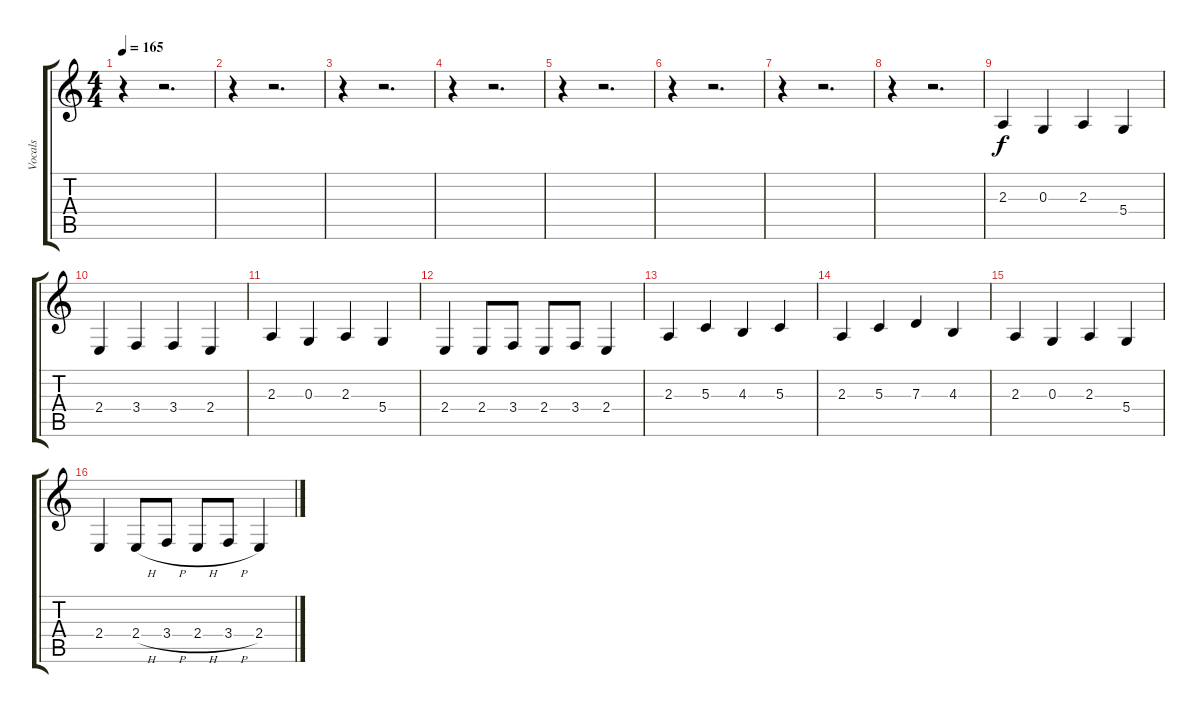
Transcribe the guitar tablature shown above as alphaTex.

\track ("Vocals" "Vocals") {instrument clarinet}
\staff {score tabs}
\tuning (E4 B3 G3 D3 A2 E2) {hide}
\ts (4 4)
\tempo 165
\clef g2
\ks c
r.4{dy f instrument clarinet} r.2{d} |
r.4 r.2{d} |
r.4 r.2{d} |
r.4 r.2{d} |
r.4 r.2{d} |
r.4 r.2{d} |
r.4 r.2{d} |
r.4 r.2{d} |
2.3.4 0.3.4 2.3.4 5.4.4 |
2.4.4 3.4.4 3.4.4 2.4.4 |
2.3.4 0.3.4 2.3.4 5.4.4 |
2.4.4 2.4.8 3.4.8 2.4.8 3.4.8 2.4.4 |
2.3.4 5.3.4 4.3.4 5.3.4 |
2.3.4 5.3.4 7.3.4 4.3.4 |
2.3.4 0.3.4 2.3.4 5.4.4 |
2.4.4 2.4{h}.8 3.4{h}.8 2.4{h}.8 3.4{h}.8 2.4.4
